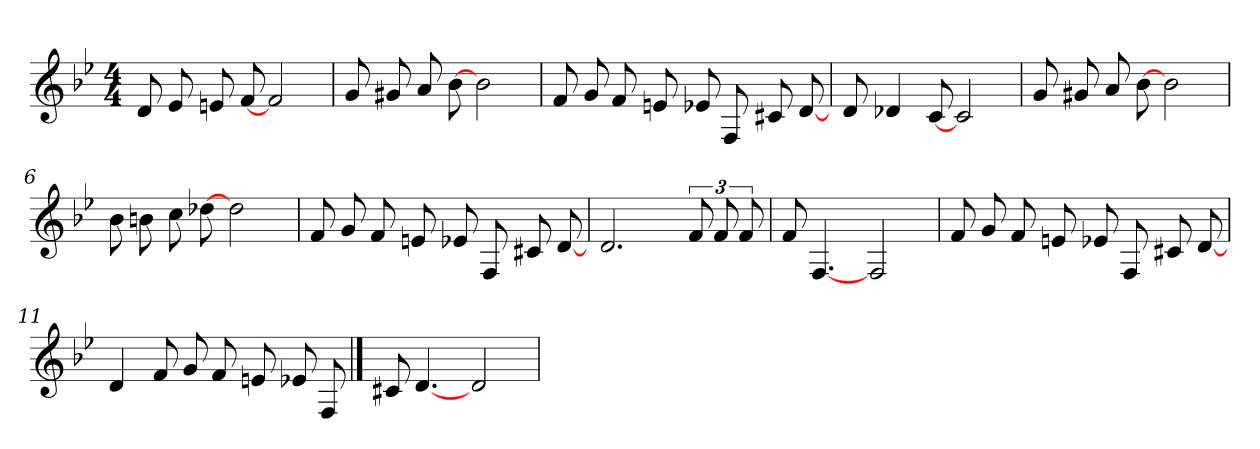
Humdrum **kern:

**kern
*part1
*staff1
*clefG2
*k[b-e-]
*B-:
*M4/4
=1
8dL
8e-
8e
[8f
2f
=2
8gL
8g#
8a
[8b-
2b-
=3
8fL
8g
8f
8e
8e-L
8F
8c#
[8d
=4
8dL
4d-
[8c
2c
!!LO:LB:g=z
=5
8gL
8g#
8a
[8b-
2b-
=6
8b-L
8b
8cc
[8dd-
2dd-
=7
8fL
8g
8f
8e
8e-L
8F
8c#
[8d
=8
2.d
12fL
12f
12f
!!LO:LB:g=z
=9
8fL
[4.F
2F
=10
8fL
8g
8f
8e
8e-L
8F
8c#
[8d
=11
4d
8fL
8g
8fL
8e
8e-
8F
==12
8c#L
[4.d
2d
=
*-
